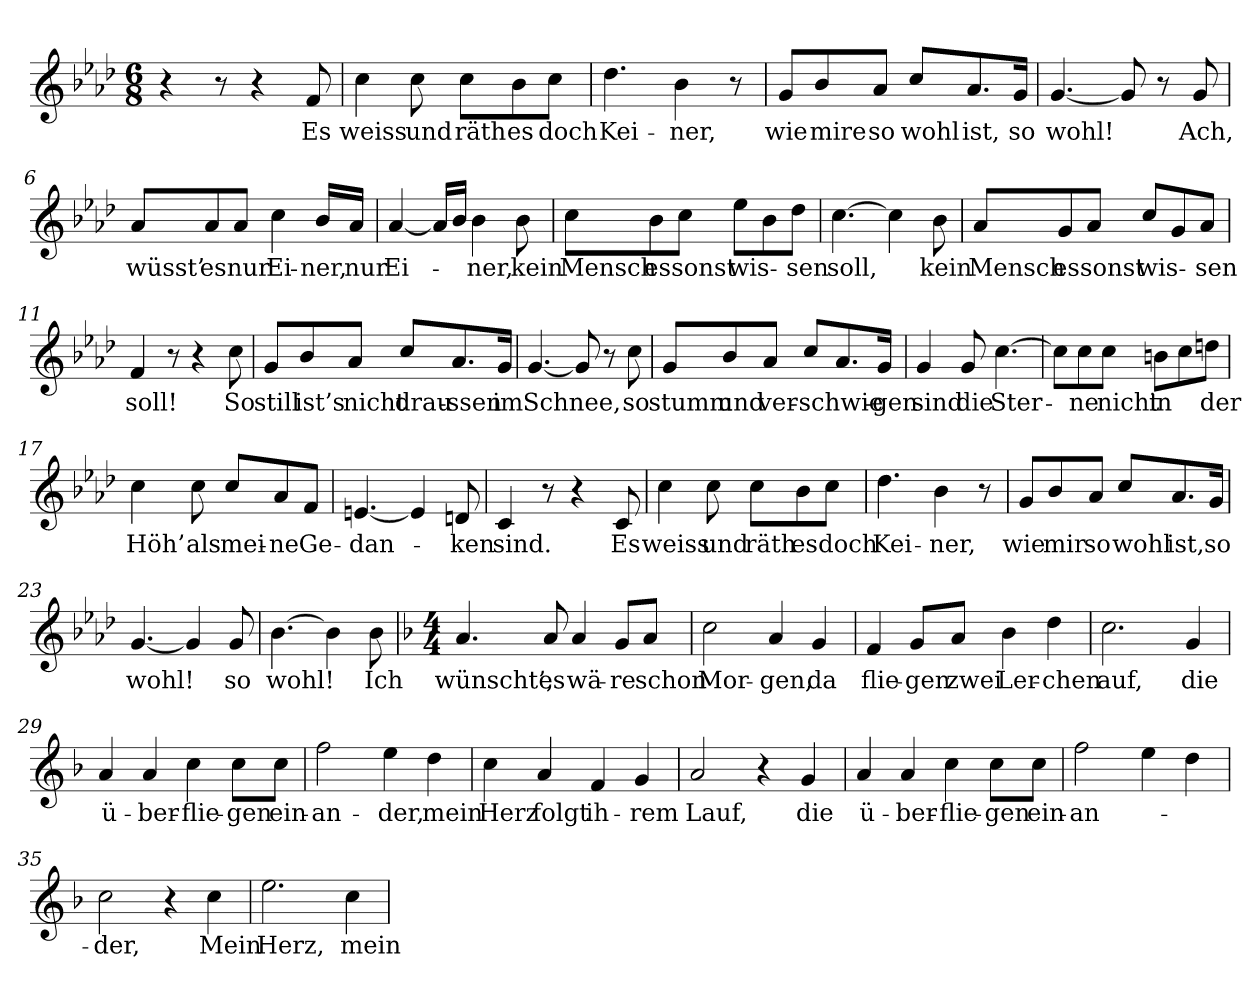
**kern	**text
*part1	*part1
*staff1	*staff1
*clefG2	*
*k[b-e-a-d-]	*
*M6/8	*
=1	=1
4r	.
8r	.
4r	.
!	!LO:LY:b
8f/	Es
=2	=2
!	!LO:LY:b
4cc\	weiss
!	!LO:LY:b
8cc\	und
!	!LO:LY:b
8cc\L	räth
!	!LO:LY:b
8b-\	es
!	!LO:LY:b
8cc\J	doch
=3	=3
!	!LO:LY:b
4.dd-\	Kei-
!	!LO:LY:b
4b-\	-ner,
8r	.
=4	=4
!	!LO:LY:b
8g/L	wie
!	!LO:LY:b
8b-/	mire
!	!LO:LY:b
8a-/J	so
!	!LO:LY:b
8cc/L	wohl
!	!LO:LY:b
8.a-/	ist,
!	!LO:LY:b
16g/Jk	so
=5	=5
!	!LO:LY:b
[4.g/	wohl!
8g/]	.
8r	.
!	!LO:LY:b
8g/	Ach,
=6	=6
!	!LO:LY:b
8a-/L	wüsst’
!	!LO:LY:b
8a-/	es
!	!LO:LY:b
8a-/J	nur
!	!LO:LY:b
4cc\	Ei-
!	!LO:LY:b
16b-/LL	-ner,
!	!LO:LY:b
16a-/JJ	nur
!!LO:LB:g=z
=7	=7
!	!LO:LY:b
[4a-/	Ei-
16a-/LL]	.
16b-/JJ	.
!	!LO:LY:b
4b-\	-ner,
!	!LO:LY:b
8b-\	kein
=8	=8
!	!LO:LY:b
8cc\L	Mensch
!	!LO:LY:b
8b-\	es
!	!LO:LY:b
8cc\J	sonst
!	!LO:LY:b
8ee-\L	wis-
8b-\	.
!	!LO:LY:b
8dd-\J	-sen
=9	=9
!	!LO:LY:b
[4.cc\	soll,
4cc\]	.
!	!LO:LY:b
8b-\	kein
=10	=10
!	!LO:LY:b
8a-/L	Mensch
!	!LO:LY:b
8g/	es
!	!LO:LY:b
8a-/J	sonst
!	!LO:LY:b
8cc/L	wis-
8g/	.
!	!LO:LY:b
8a-/J	-sen
=11	=11
!	!LO:LY:b
4f/	soll!
8r	.
4r	.
!	!LO:LY:b
8cc\	So
!!LO:LB:g=z
=12	=12
!	!LO:LY:b
8g/L	still
!	!LO:LY:b
8b-/	ist’s
!	!LO:LY:b
8a-/J	nicht
!	!LO:LY:b
8cc/L	drau-
!	!LO:LY:b
8.a-/	-ssen
!	!LO:LY:b
16g/Jk	im
=13	=13
!	!LO:LY:b
[4.g/	Schnee,
8g/]	.
8r	.
!	!LO:LY:b
8cc\	so
=14	=14
!	!LO:LY:b
8g/L	stumm
!	!LO:LY:b
8b-/	und
!	!LO:LY:b
8a-/J	ver-
!	!LO:LY:b
8cc/L	-schwie-
8.a-/	.
!	!LO:LY:b
16g/Jk	-gen
=15	=15
!	!LO:LY:b
4g/	sind
!	!LO:LY:b
8g/	die
!	!LO:LY:b
[4.cc\	Ster-
=16	=16
8cc\L]	.
!	!LO:LY:b
8cc\	-ne
!	!LO:LY:b
8cc\J	nicht
!	!LO:LY:b
8bn\L	in
8cc\	.
!	!LO:LY:b
8ddn\J	der
!!LO:LB:g=z
=17	=17
!	!LO:LY:b
4cc\	Höh’
!	!LO:LY:b
8cc\	als
!	!LO:LY:b
8cc/L	mei-
!	!LO:LY:b
8a-/	-ne
!	!LO:LY:b
8f/J	Ge-
=18	=18
!	!LO:LY:b
[4.en/	-dan-
4e/]	.
!	!LO:LY:b
8dn/	-ken
=19	=19
!	!LO:LY:b
4c/	sind.
8r	.
4r	.
!	!LO:LY:b
8c/	Es
=20	=20
!	!LO:LY:b
4cc\	weiss
!	!LO:LY:b
8cc\	und
!	!LO:LY:b
8cc\L	räth
!	!LO:LY:b
8b-\	es
!	!LO:LY:b
8cc\J	doch
=21	=21
!	!LO:LY:b
4.dd-\	Kei-
!	!LO:LY:b
4b-\	-ner,
8r	.
=22	=22
!	!LO:LY:b
8g/L	wie
!	!LO:LY:b
8b-/	mir
!	!LO:LY:b
8a-/J	so
!	!LO:LY:b
8cc/L	wohl
!	!LO:LY:b
8.a-/	ist,
!	!LO:LY:b
16g/Jk	so
=23	=23
!	!LO:LY:b
[4.g/	wohl!
4g/]	.
!	!LO:LY:b
8g/	so
!!LO:LB:g=z
=24	=24
!	!LO:LY:b
[4.b-\	wohl!
4b-\]	.
!	!LO:LY:b
8b-\	Ich
=25	=25
*k[b-]	*
*M4/4	*
!	!LO:LY:b
4.a/	wünscht’,
!	!LO:LY:b
8a/	es
!	!LO:LY:b
4a/	wä-
!	!LO:LY:b
8g/L	-re
!	!LO:LY:b
8a/J	schon
=26	=26
!	!LO:LY:b
2cc\	Mor-
!	!LO:LY:b
4a/	-gen,
!	!LO:LY:b
4g/	da
=27	=27
!	!LO:LY:b
4f/	flie-
!	!LO:LY:b
8g/L	-gen
!	!LO:LY:b
8a/J	zwei
!	!LO:LY:b
4b-\	Ler-
!	!LO:LY:b
4dd\	-chen
=28	=28
!	!LO:LY:b
2.cc\	auf,
!	!LO:LY:b
4g/	die
=29	=29
!	!LO:LY:b
4a/	ü-
!	!LO:LY:b
4a/	-ber-
!	!LO:LY:b
4cc\	-flie-
!	!LO:LY:b
8cc\L	-gen
!	!LO:LY:b
8cc\J	ein-
!!LO:LB:g=z
=30	=30
!	!LO:LY:b
2ff\	-an-
!	!LO:LY:b
4ee\	-der,
!	!LO:LY:b
4dd\	mein
=31	=31
!	!LO:LY:b
4cc\	Herz
!	!LO:LY:b
4a/	folgt
!	!LO:LY:b
4f/	ih-
!	!LO:LY:b
4g/	-rem
=32	=32
!	!LO:LY:b
2a/	Lauf,
4r	.
!	!LO:LY:b
4g/	die
=33	=33
!	!LO:LY:b
4a/	ü-
!	!LO:LY:b
4a/	-ber-
!	!LO:LY:b
4cc\	-flie-
!	!LO:LY:b
8cc\L	-gen
!	!LO:LY:b
8cc\J	ein-
=34	=34
!	!LO:LY:b
2ff\	-an-
4ee\	.
4dd\	.
=35	=35
!	!LO:LY:b
2cc\	-der,
4r	.
!	!LO:LY:b
4cc\	Mein
=36	=36
!	!LO:LY:b
2.ee\	Herz,
!	!LO:LY:b
4cc\	mein
=	=
*-	*-
